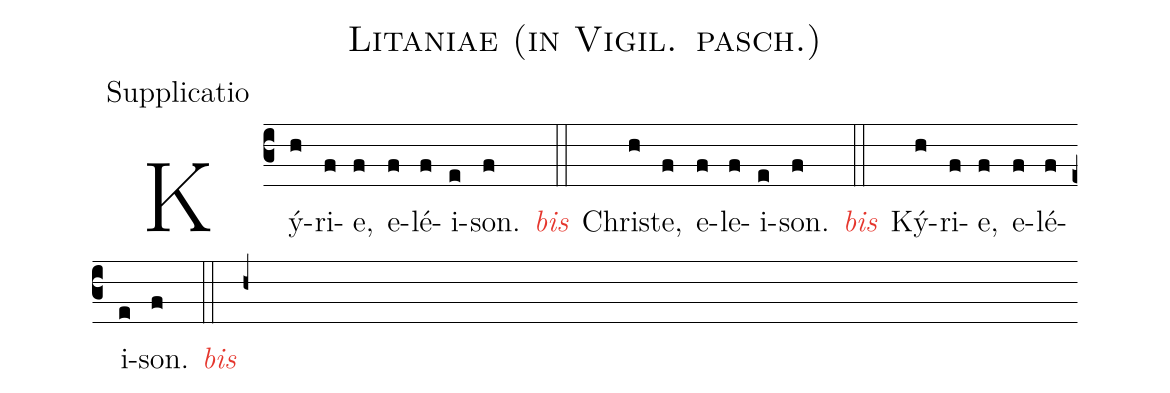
name: Litaniae (in Vigil. pasch.);
office-part: Supplicatio;
%%
(c3)

Ký(h)ri(f)e,(f) e(f)lé(f)i(e)son.(f)

<c><i>bis</i></c>(::)

Chri(h)ste,(f) e(f)le(f)i(e)son.(f)

<c><i>bis</i></c>(::)

Ký(h)ri(f)e,(f) e(f)lé(f)i(e)son.(f)

<c><i>bis</i></c>(::)

(h+)
